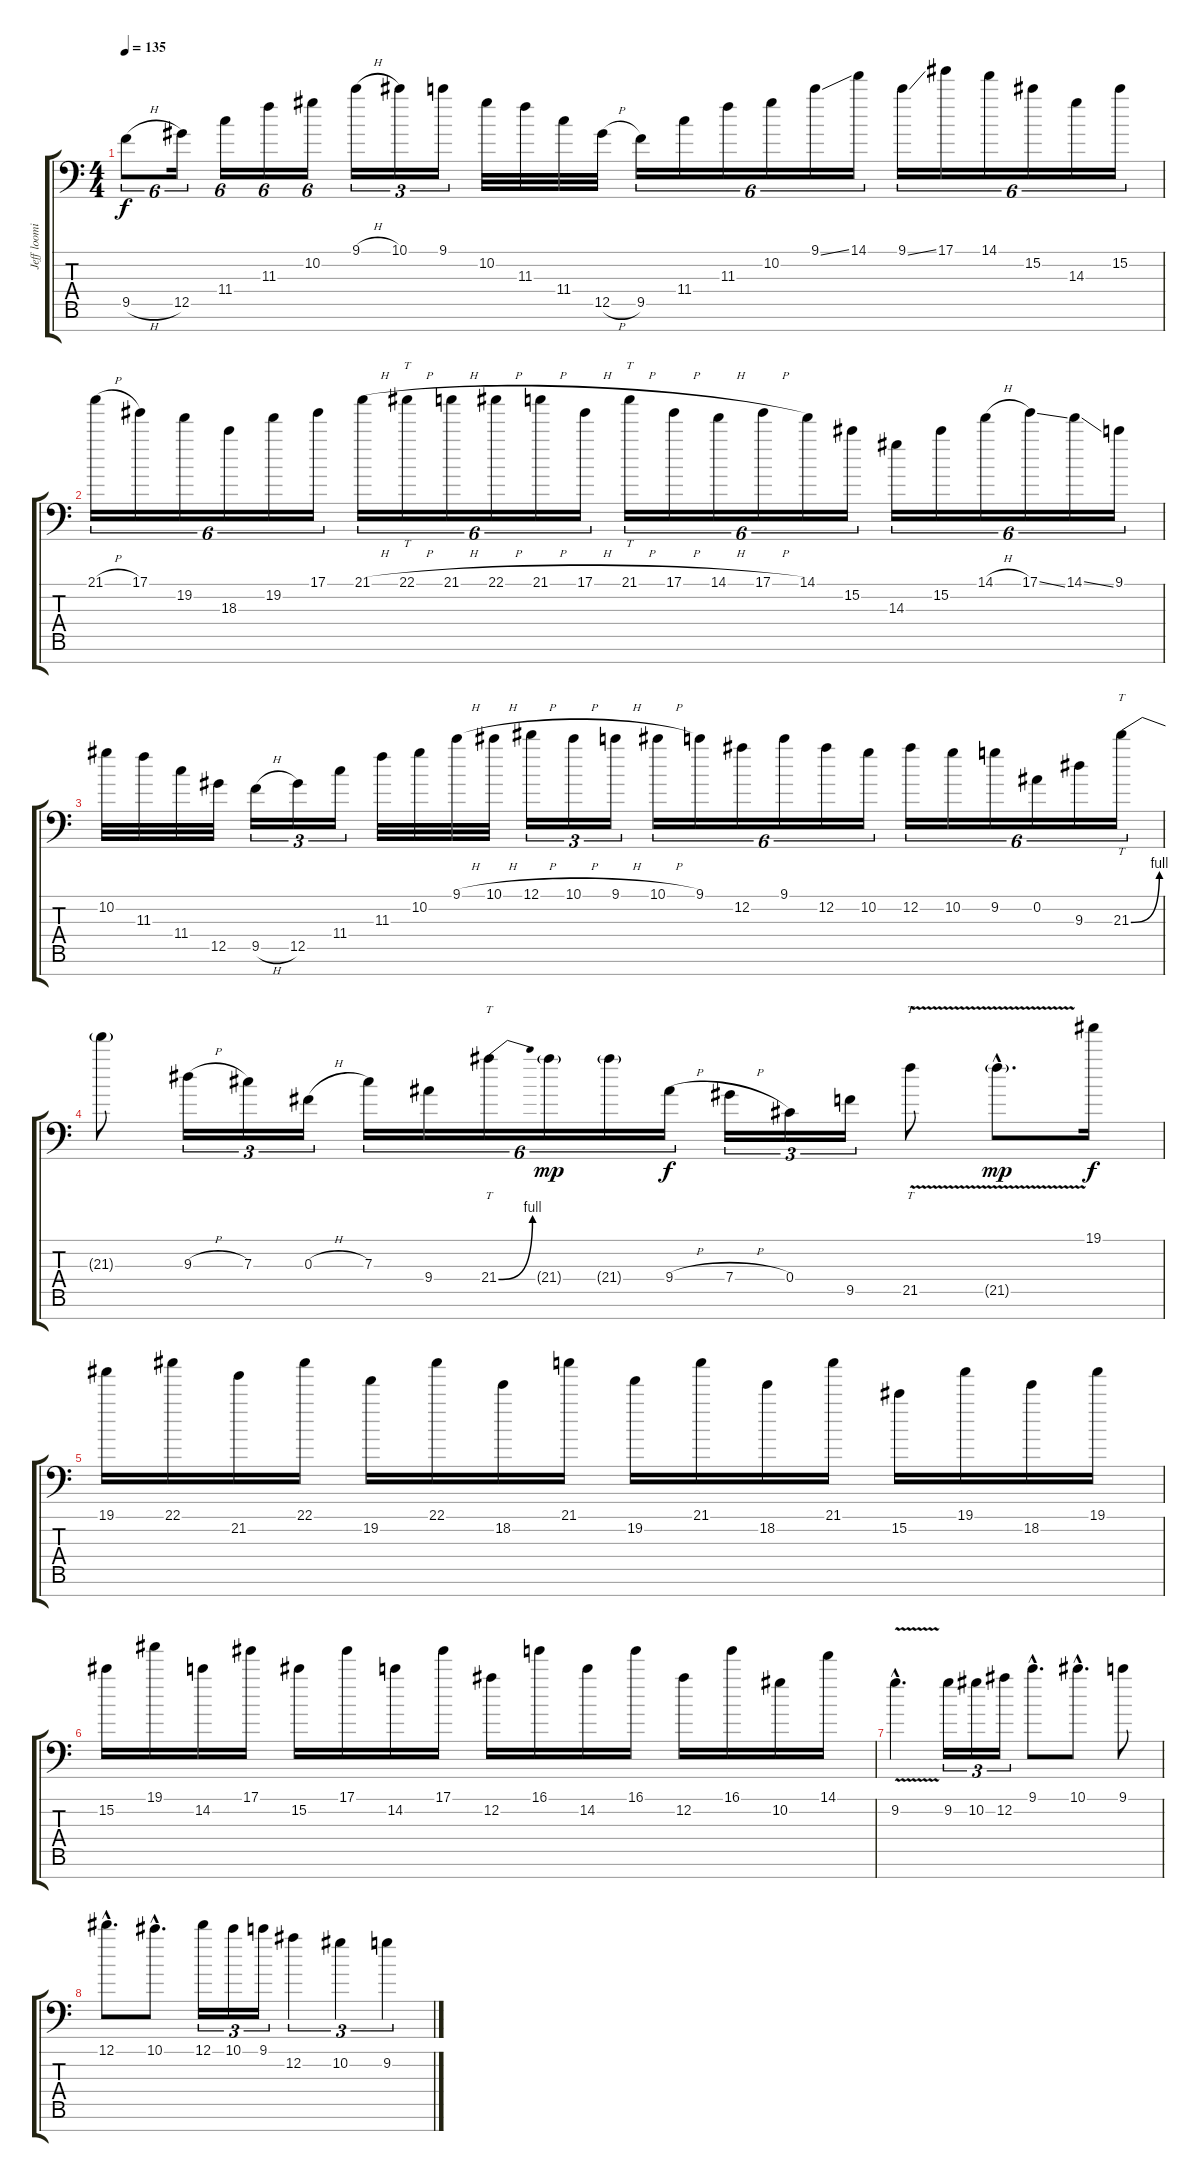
\track ("Jeff loomis" "Jeff loomi") {instrument distortionguitar}
\staff {score tabs}
\tuning (Eb4 Bb3 Gb3 Db3 Ab2 Eb2 Bb1) {hide}
\ts (4 4)
\tempo 135
\clef f4
\ks c
9.5{h}.8{tu (6 4) dy f} 12.5.16{tu (6 4)} 11.4.16{tu (6 4)} 11.3.16{tu (6 4)} 10.2.16{tu (6 4)} 9.1{h}.16{tu (3 2)} 10.1.16{tu (3 2)} 9.1.16{tu (3 2)} 10.2.32 11.3.32 11.4.32 12.5{h}.32 9.5.16{tu (6 4)} 11.4.16{tu (6 4)} 11.3.16{tu (6 4)} 10.2.16{tu (6 4)} 9.1{ss}.16{tu (6 4)} 14.1.16{tu (6 4)} 9.1{ss}.16{tu (6 4)} 17.1.16{tu (6 4)} 14.1.16{tu (6 4)} 15.2.16{tu (6 4)} 14.3.16{tu (6 4)} 15.2.16{tu (6 4)} |
21.1{h}.16{tu (6 4)} 17.1.16{tu (6 4)} 19.2.16{tu (6 4)} 18.3.16{tu (6 4)} 19.2.16{tu (6 4)} 17.1.16{tu (6 4)} 21.1{h}.16{tu (6 4)} 22.1{h}.16{tt tu (6 4)} 21.1{h}.16{tu (6 4)} 22.1{h}.16{tu (6 4)} 21.1{h}.16{tu (6 4)} 17.1{h}.16{tu (6 4)} 21.1{h}.16{tt tu (6 4)} 17.1{h}.16{tu (6 4)} 14.1{h}.16{tu (6 4)} 17.1{h}.16{tu (6 4)} 14.1.16{tu (6 4)} 15.2.16{tu (6 4)} 14.3.16{tu (6 4)} 15.2.16{tu (6 4)} 14.1{h}.16{tu (6 4)} 17.1{ss}.16{tu (6 4)} 14.1{ss}.16{tu (6 4)} 9.1.16{tu (6 4)} |
10.2.32 11.3.32 11.4.32 12.5.32 9.5{h}.16{tu (3 2)} 12.5.16{tu (3 2)} 11.4.16{tu (3 2)} 11.3.32 10.2.32 9.1{h}.32 10.1{h}.32 12.1{h}.16{tu (3 2)} 10.1{h}.16{tu (3 2)} 9.1{h}.16{tu (3 2)} 10.1{h}.16{tu (6 4)} 9.1.16{tu (6 4)} 12.2.16{tu (6 4)} 9.1.16{tu (6 4)} 12.2.16{tu (6 4)} 10.2.16{tu (6 4)} 12.2.16{tu (6 4)} 10.2.16{tu (6 4)} 9.2.16{tu (6 4)} 0.2.16{tu (6 4)} 9.3.16{tu (6 4)} 21.3{be (bend 0 0 60 4)}.16{tt tu (6 4)} |
21.3{t}.8 9.3{h}.16{tu (3 2)} 7.3.16{tu (3 2)} 0.3{h}.16{tu (3 2)} 7.3.16{tu (6 4)} 9.4.16{tu (6 4)} 21.4{be (bend 0 0 60 4)}.16{tt tu (6 4)} 21.4{g}.16{tu (6 4) dy mp} 21.4{g}.16{tu (6 4)} 9.4{h}.16{tu (6 4) dy f} 7.4{h}.16{tu (3 2)} 0.4.16{tu (3 2)} 9.5.16{tu (3 2)} 21.5{v}.8{tt} 21.5{v g hac}.8{d dy mp} 19.1.16{dy f} |
19.1.16 22.1.16 21.2.16 22.1.16 19.2.16 22.1.16 18.2.16 21.1.16 19.2.16 21.1.16 18.2.16 21.1.16 15.2.16 19.1.16 18.2.16 19.1.16 |
15.2.16 19.1.16 14.2.16 17.1.16 15.2.16 17.1.16 14.2.16 17.1.16 12.2.16 16.1.16 14.2.16 16.1.16 12.2.16 16.1.16 10.2.16 14.1.16 |
9.2{v hac}.4{d} 9.2.16{tu (3 2)} 10.2.16{tu (3 2)} 12.2.16{tu (3 2)} 9.1{hac}.8{d} 10.1{hac}.8{d} 9.1.8 |
12.1{hac}.8{d} 10.1{hac}.8{d} 12.1.16{tu (3 2)} 10.1.16{tu (3 2)} 9.1.16{tu (3 2)} 12.2.4{tu (3 2)} 10.2.4{tu (3 2)} 9.2.4{tu (3 2)}
